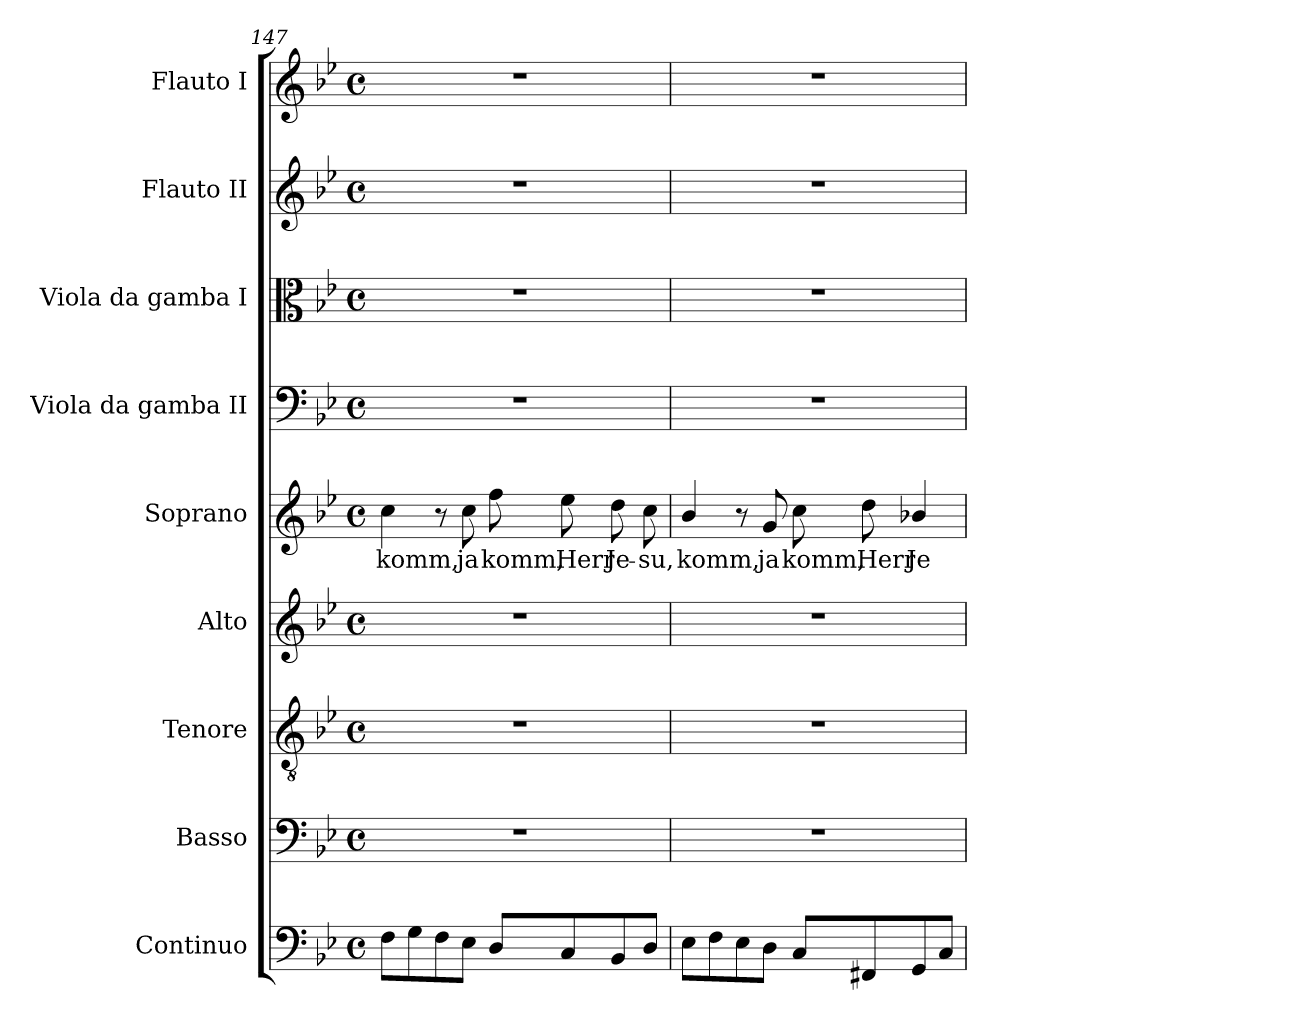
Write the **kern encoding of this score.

**kern	**kern	**kern	**kern	**kern	**text	**kern	**kern	**kern	**kern
*part9	*part8	*part7	*part6	*part5	*part5	*part4	*part3	*part2	*part1
*staff9	*staff8	*staff7	*staff6	*staff5	*staff5	*staff4	*staff3	*staff2	*staff1
*I"Continuo	*I"Basso	*I"Tenore	*I"Alto	*I"Soprano	*	*I"Viola da gamba II	*I"Viola da gamba I	*I"Flauto II	*I"Flauto I
*clefF4	*clefF4	*clefGv2	*clefG2	*clefG2	*	*clefF4	*clefC3	*clefG2	*clefG2
*	*	*ITrd7c12	*	*	*	*	*	*	*
*k[b-e-]	*k[b-e-]	*k[b-e-]	*k[b-e-]	*k[b-e-]	*	*k[b-e-]	*k[b-e-]	*k[b-e-]	*k[b-e-]
*B-:	*B-:	*B-:	*B-:	*B-:	*	*B-:	*B-:	*B-:	*B-:
*M4/4	*M4/4	*M4/4	*M4/4	*M4/4	*	*M4/4	*M4/4	*M4/4	*M4/4
*met(c)	*met(c)	*met(c)	*met(c)	*met(c)	*	*met(c)	*met(c)	*met(c)	*met(c)
=147	=147	=147	=147	=147	=147	=147	=147	=147	=147
!	!	!	!	!	!LO:LY:b:color=#000000	!	!	!	!
8Fi\L	1r	1r	1r	4cci\	komm,	1r	1r	1r	1r
8Gi\	.	.	.	.	.	.	.	.	.
8Fi\	.	.	.	8r	.	.	.	.	.
!	!	!	!	!	!LO:LY:b:color=#000000	!	!	!	!
8E-i\J	.	.	.	8cci\	ja	.	.	.	.
!	!	!	!	!	!LO:LY:b:color=#000000	!	!	!	!
8Di/L	.	.	.	8ffi\	komm,	.	.	.	.
!	!	!	!	!	!LO:LY:b:color=#000000	!	!	!	!
8Ci/	.	.	.	8ee-i\	Herr	.	.	.	.
!	!	!	!	!	!LO:LY:b:color=#000000	!	!	!	!
8BB-i/	.	.	.	8ddi\	Je-	.	.	.	.
!	!	!	!	!	!LO:LY:b:color=#000000	!	!	!	!
8Di/J	.	.	.	8cci\	-su,	.	.	.	.
=148	=148	=148	=148	=148	=148	=148	=148	=148	=148
!	!	!	!	!	!LO:LY:b:color=#000000	!	!	!	!
8E-i\L	1r	1r	1r	4b-i/	komm,	1r	1r	1r	1r
8Fi\	.	.	.	.	.	.	.	.	.
8E-i\	.	.	.	8r	.	.	.	.	.
!	!	!	!	!	!LO:LY:b:color=#000000	!	!	!	!
8Di\J	.	.	.	8gi/	ja	.	.	.	.
!	!	!	!	!	!LO:LY:b:color=#000000	!	!	!	!
8Ci/L	.	.	.	8cci\	komm,	.	.	.	.
!	!	!	!	!	!LO:LY:b:color=#000000	!	!	!	!
8FF#Xi/	.	.	.	8ddi\	Herr	.	.	.	.
!	!	!	!	!	!LO:LY:b:color=#000000	!	!	!	!
8GGi/	.	.	.	4b-Xi/	Je-	.	.	.	.
8Ci/J	.	.	.	.	.	.	.	.	.
=	=	=	=	=	=	=	=	=	=
*-	*-	*-	*-	*-	*-	*-	*-	*-	*-
